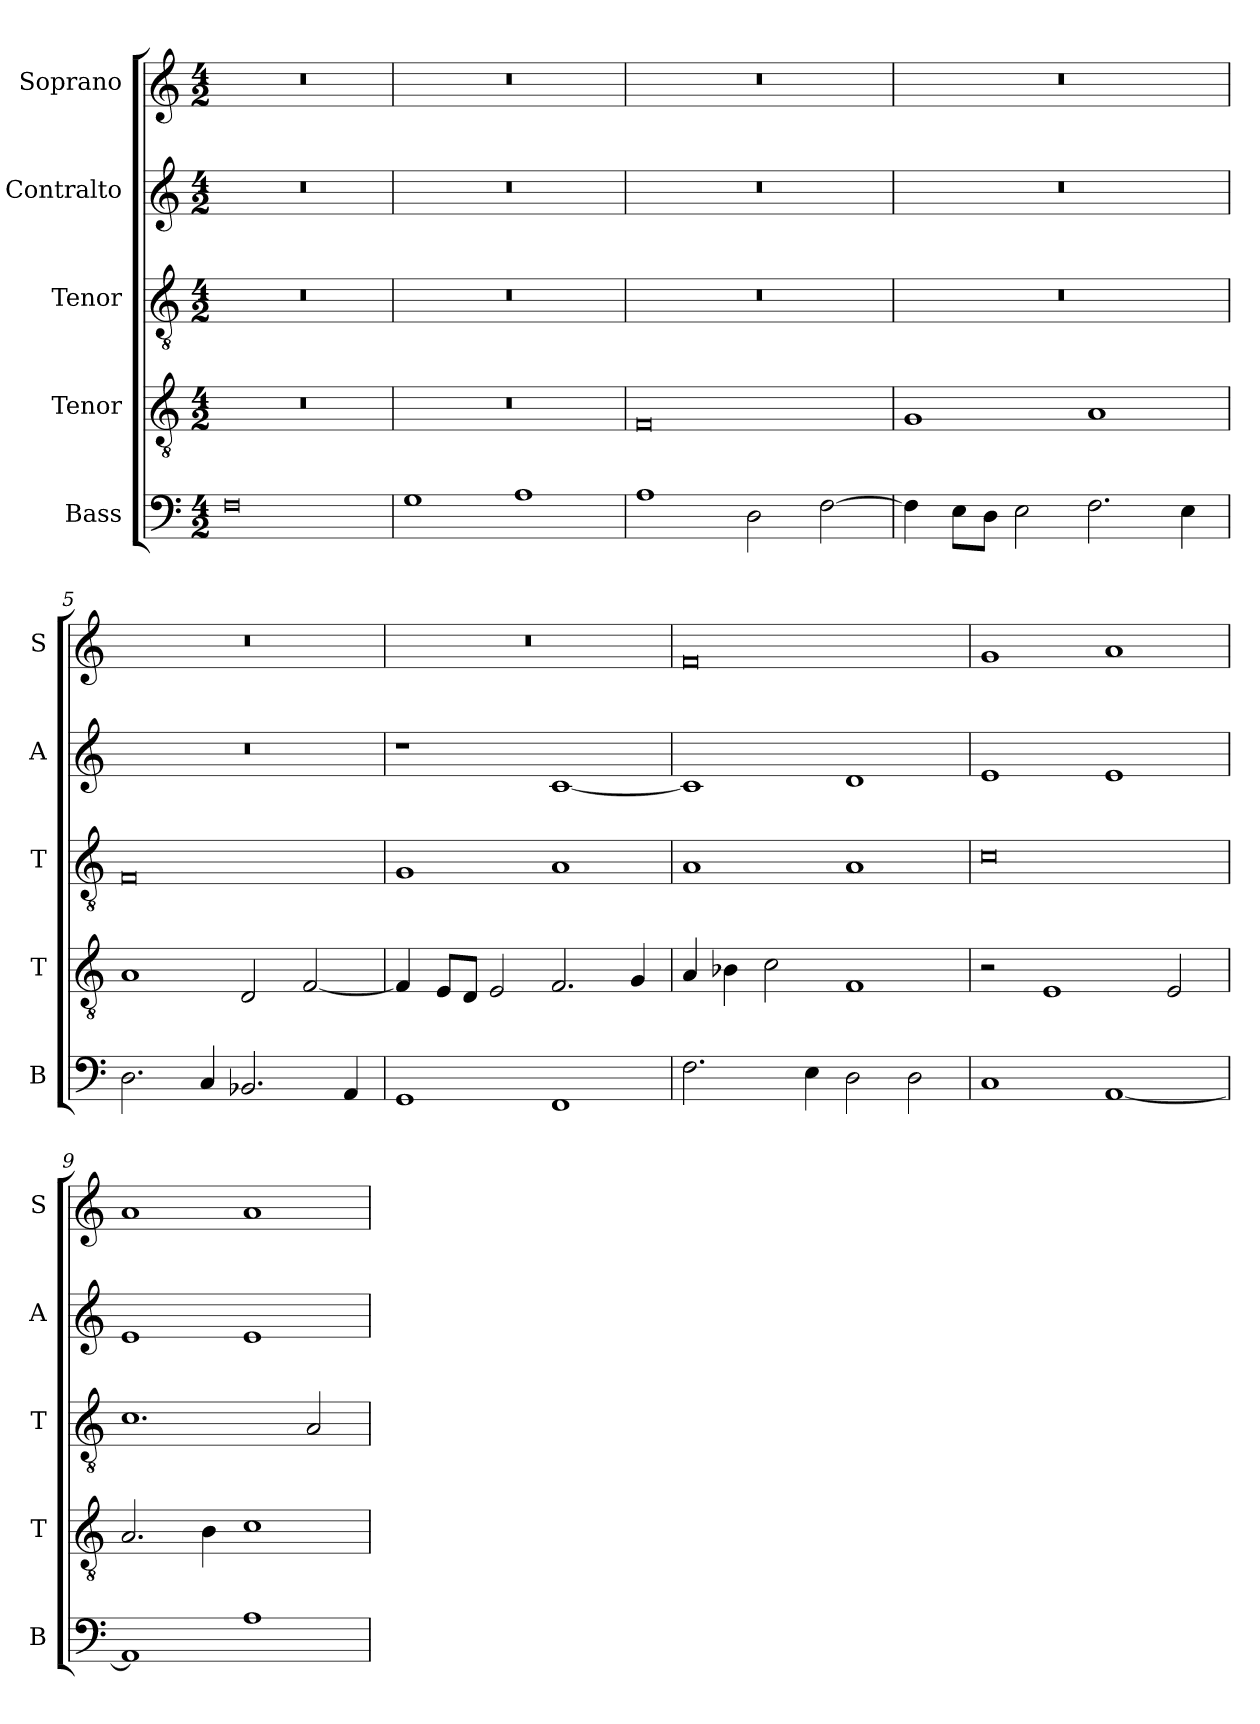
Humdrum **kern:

**kern	**kern	**kern	**kern	**kern
*part5	*part4	*part3	*part2	*part1
*staff5	*staff4	*staff3	*staff2	*staff1
*I"Bass	*I"Tenor	*I"Tenor	*I"Contralto	*I"Soprano
*I'B	*I'T	*I'T	*I'A	*I'S
*clefF4	*clefGv2	*clefGv2	*clefG2	*clefG2
*k[]	*k[]	*k[]	*k[]	*k[]
*M4/2	*M4/2	*M4/2	*M4/2	*M4/2
=1	=1	=1	=1	=1
0F	0r	0r	0r	0r
=2	=2	=2	=2	=2
1G	0r	0r	0r	0r
1A	.	.	.	.
=3	=3	=3	=3	=3
1A	0F	0r	0r	0r
2D	.	.	.	.
[2F	.	.	.	.
=4	=4	=4	=4	=4
4F]	1G	0r	0r	0r
8E\L	.	.	.	.
8D\J	.	.	.	.
2E	.	.	.	.
2.F	1A	.	.	.
4E	.	.	.	.
=5	=5	=5	=5	=5
2.D	1A	0F	0r	0r
4C	.	.	.	.
2.BB-X	2D	.	.	.
.	[2F	.	.	.
4AA	.	.	.	.
=6	=6	=6	=6	=6
1GG	4F]	1G	1r	0r
.	8E/L	.	.	.
.	8D/J	.	.	.
.	2E	.	.	.
1FF	2.F	1A	[1c	.
.	4G	.	.	.
=7	=7	=7	=7	=7
2.F	4A	1A	1c]	0f
.	4B-X	.	.	.
.	2c	.	.	.
4E	.	.	.	.
2D	1F	1A	1d	.
2D	.	.	.	.
=8	=8	=8	=8	=8
1C	2r	0c	1e	1g
.	1E	.	.	.
[1AA	.	.	1e	1a
.	2E	.	.	.
=9	=9	=9	=9	=9
1AA]	2.A	1.c	1e	1a
.	4B	.	.	.
1A	1c	.	1e	1a
.	.	2A	.	.
=	=	=	=	=
*-	*-	*-	*-	*-
